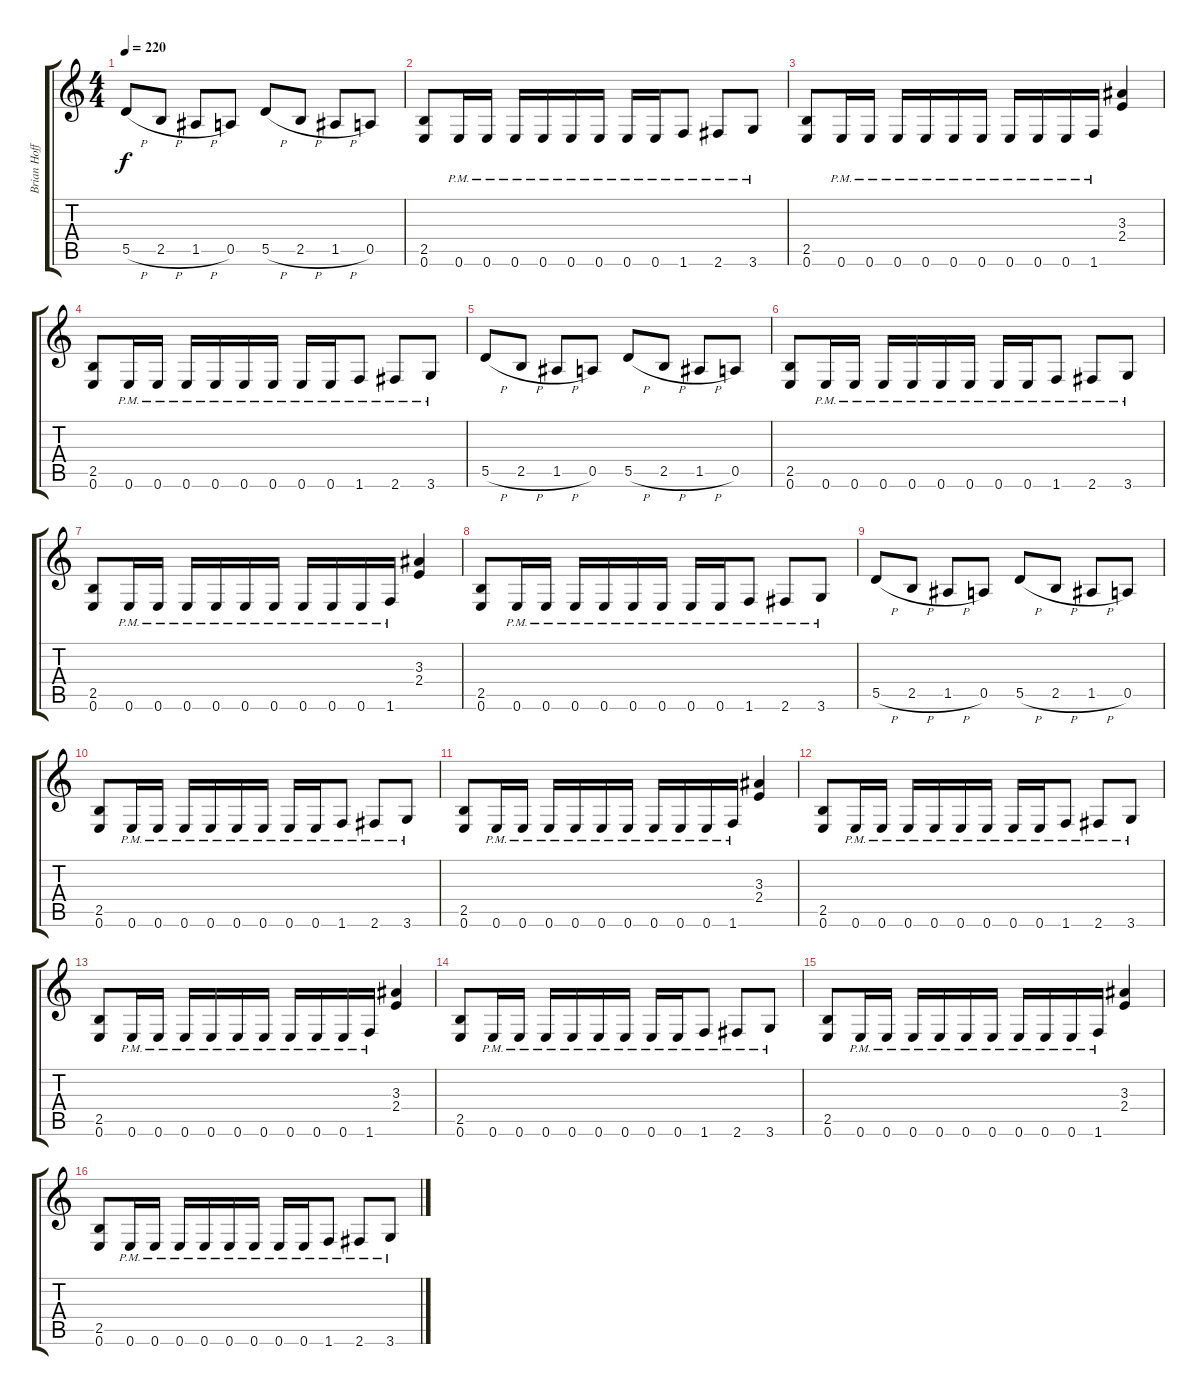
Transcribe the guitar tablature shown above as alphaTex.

\track ("Brian Hoffman" "Brian Hoff") {instrument distortionguitar}
\staff {score tabs}
\tuning (E4 B3 G3 D3 A2 E2) {hide}
\ts (4 4)
\tempo 220
\clef g2
\ks c
5.5{h}.8{dy f} 2.5{h}.8 1.5{h}.8 0.5.8 5.5{h}.8 2.5{h}.8 1.5{h}.8 0.5.8 |
(2.5 0.6).8 0.6{pm}.16 0.6{pm}.16 0.6{pm}.16 0.6{pm}.16 0.6{pm}.16 0.6{pm}.16 0.6{pm}.16 0.6{pm}.16 1.6{pm}.8 2.6{pm}.8 3.6{pm}.8 |
(2.5 0.6).8 0.6{pm}.16 0.6{pm}.16 0.6{pm}.16 0.6{pm}.16 0.6{pm}.16 0.6{pm}.16 0.6{pm}.16 0.6{pm}.16 0.6{pm}.16 1.6{pm}.16 (3.3 2.4).4 |
(2.5 0.6).8 0.6{pm}.16 0.6{pm}.16 0.6{pm}.16 0.6{pm}.16 0.6{pm}.16 0.6{pm}.16 0.6{pm}.16 0.6{pm}.16 1.6{pm}.8 2.6{pm}.8 3.6{pm}.8 |
5.5{h}.8 2.5{h}.8 1.5{h}.8 0.5.8 5.5{h}.8 2.5{h}.8 1.5{h}.8 0.5.8 |
(2.5 0.6).8 0.6{pm}.16 0.6{pm}.16 0.6{pm}.16 0.6{pm}.16 0.6{pm}.16 0.6{pm}.16 0.6{pm}.16 0.6{pm}.16 1.6{pm}.8 2.6{pm}.8 3.6{pm}.8 |
(2.5 0.6).8 0.6{pm}.16 0.6{pm}.16 0.6{pm}.16 0.6{pm}.16 0.6{pm}.16 0.6{pm}.16 0.6{pm}.16 0.6{pm}.16 0.6{pm}.16 1.6{pm}.16 (3.3 2.4).4 |
(2.5 0.6).8 0.6{pm}.16 0.6{pm}.16 0.6{pm}.16 0.6{pm}.16 0.6{pm}.16 0.6{pm}.16 0.6{pm}.16 0.6{pm}.16 1.6{pm}.8 2.6{pm}.8 3.6{pm}.8 |
5.5{h}.8 2.5{h}.8 1.5{h}.8 0.5.8 5.5{h}.8 2.5{h}.8 1.5{h}.8 0.5.8 |
(2.5 0.6).8 0.6{pm}.16 0.6{pm}.16 0.6{pm}.16 0.6{pm}.16 0.6{pm}.16 0.6{pm}.16 0.6{pm}.16 0.6{pm}.16 1.6{pm}.8 2.6{pm}.8 3.6{pm}.8 |
(2.5 0.6).8 0.6{pm}.16 0.6{pm}.16 0.6{pm}.16 0.6{pm}.16 0.6{pm}.16 0.6{pm}.16 0.6{pm}.16 0.6{pm}.16 0.6{pm}.16 1.6{pm}.16 (3.3 2.4).4 |
(2.5 0.6).8 0.6{pm}.16 0.6{pm}.16 0.6{pm}.16 0.6{pm}.16 0.6{pm}.16 0.6{pm}.16 0.6{pm}.16 0.6{pm}.16 1.6{pm}.8 2.6{pm}.8 3.6{pm}.8 |
(2.5 0.6).8 0.6{pm}.16 0.6{pm}.16 0.6{pm}.16 0.6{pm}.16 0.6{pm}.16 0.6{pm}.16 0.6{pm}.16 0.6{pm}.16 0.6{pm}.16 1.6{pm}.16 (3.3 2.4).4 |
(2.5 0.6).8 0.6{pm}.16 0.6{pm}.16 0.6{pm}.16 0.6{pm}.16 0.6{pm}.16 0.6{pm}.16 0.6{pm}.16 0.6{pm}.16 1.6{pm}.8 2.6{pm}.8 3.6{pm}.8 |
(2.5 0.6).8 0.6{pm}.16 0.6{pm}.16 0.6{pm}.16 0.6{pm}.16 0.6{pm}.16 0.6{pm}.16 0.6{pm}.16 0.6{pm}.16 0.6{pm}.16 1.6{pm}.16 (3.3 2.4).4 |
(2.5 0.6).8 0.6{pm}.16 0.6{pm}.16 0.6{pm}.16 0.6{pm}.16 0.6{pm}.16 0.6{pm}.16 0.6{pm}.16 0.6{pm}.16 1.6{pm}.8 2.6{pm}.8 3.6{pm}.8
